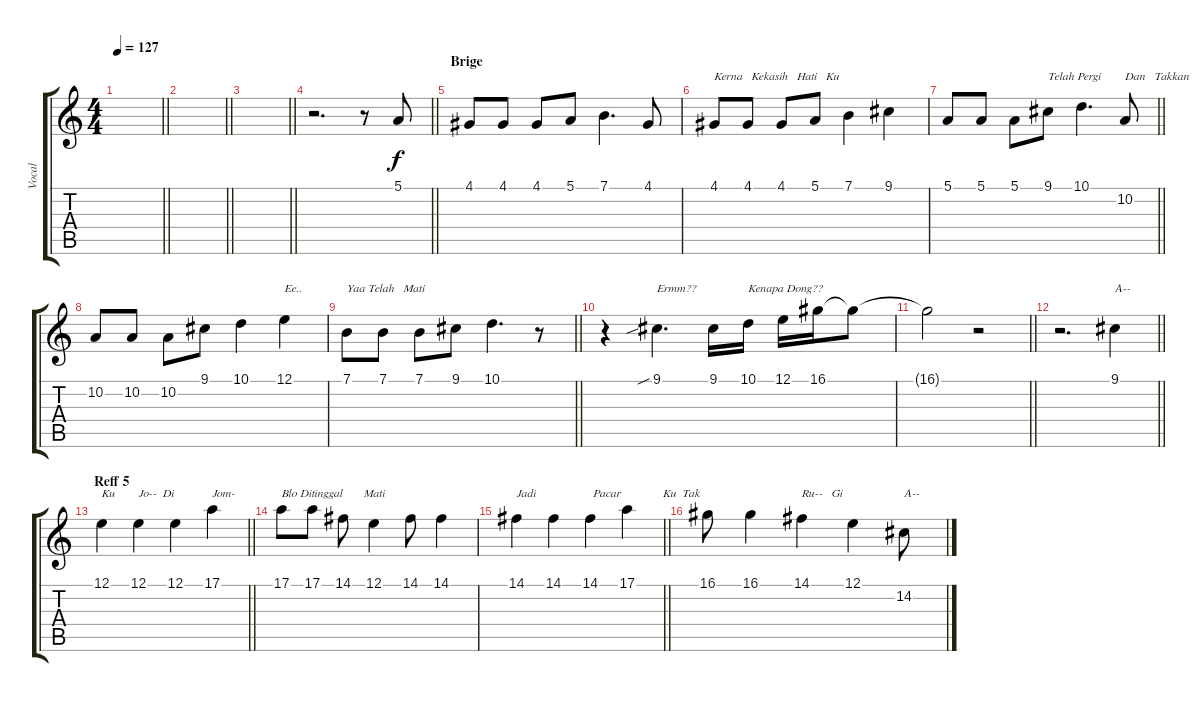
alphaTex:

\track ("Vocal" "Vocal") {instrument choiraahs}
\staff {score tabs}
\tuning (E4 B3 G3 D3 A2 E2) {hide}
\ts (4 4)
\tempo 127
\clef g2
\barLineRight lightlight
\ks c
|
\barLineRight lightlight
|
\barLineRight lightlight
|
\barLineRight lightlight
r.2{d} r.8 5.1.8 |
\section ("" "Brige")
4.1.8 4.1.8 4.1.8 5.1.8 7.1.4{d} 4.1.8 |
4.1.8{txt "Kerna   Kekasih   Hati   Ku"} 4.1.8 4.1.8 5.1.8 7.1.4 9.1.4 |
\barLineRight lightlight
5.1.8 5.1.8 5.1.8 9.1.8{txt "Telah Pergi"} 10.1.4{d} 10.2.8{txt "Dan   Takkan    Kembali"} |
10.2.8 10.2.8 10.2.8 9.1.8 10.1.4 12.1.4{txt "Ee.."} |
\barLineRight lightlight
7.1.8{txt "Yaa Telah   Mati"} 7.1.8 7.1.8 9.1.8 10.1.4{d} r.8 |
r.4 9.1{sib}.4{d txt "Ermm??"} 9.1.16 10.1.16{txt "Kenapa Dong??"} 12.1.16 16.1.16 16.1{t}.8 |
\barLineRight lightlight
16.1{t}.2 r.2 |
\barLineRight lightlight
r.2{d} 9.1.4{txt "A--"} |
\section ("" "Reff 5")
\barLineRight lightlight
12.1.4{txt "Ku"} 12.1.4{txt "Jo--  Di      "} 12.1.4 17.1.4{txt "Jom-    "} |
17.1.8{txt "Blo Ditinggal       Mati"} 17.1.8 14.1.8 12.1.4 14.1.8 14.1.4 |
\barLineRight lightlight
14.1.4{txt "Jadi      "} 14.1.4 14.1.4{txt " Pacar              Ku  Tak  "} 17.1.4 |
16.1.8 16.1.4 14.1.4{txt "Ru--   Gi"} 12.1.4 14.2.8{txt "A--           "}
